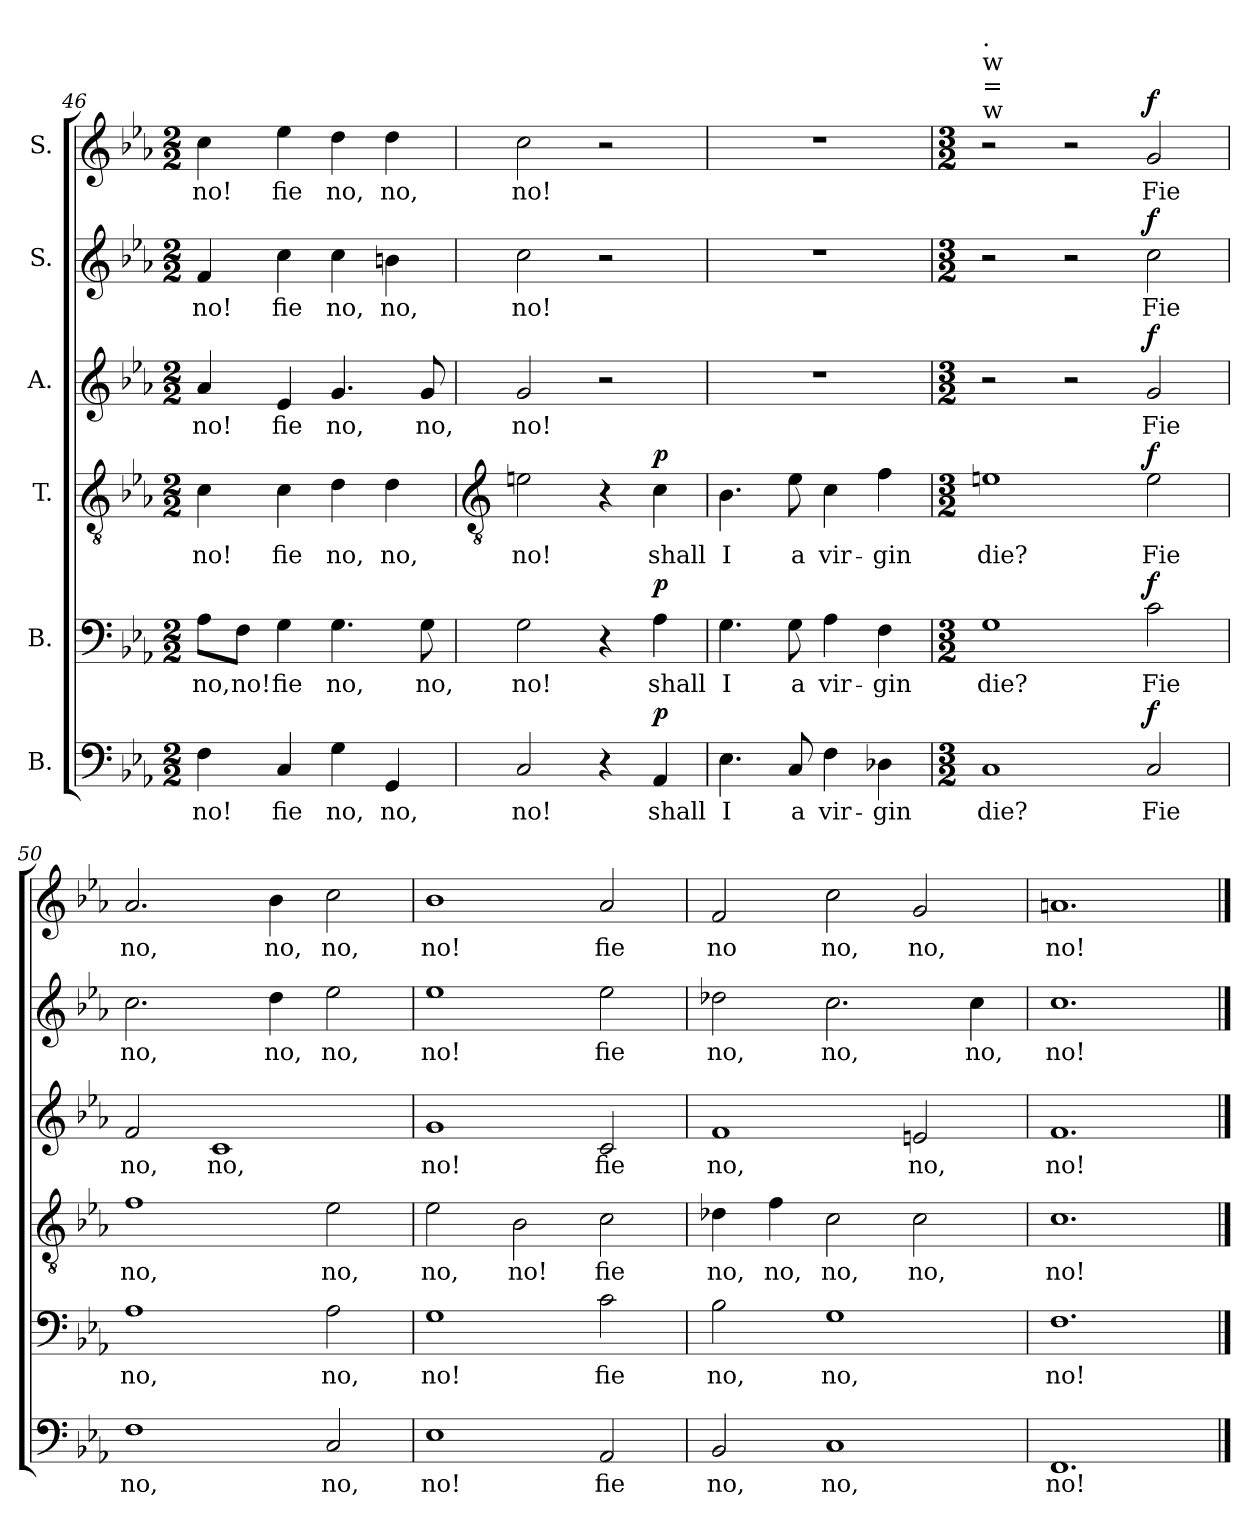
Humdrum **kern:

**kern	**text	**dynam	**kern	**text	**dynam	**kern	**text	**dynam	**kern	**text	**dynam	**kern	**text	**dynam	**kern	**text	**dynam
*part6	*part6	*part6	*part5	*part5	*part5	*part4	*part4	*part4	*part3	*part3	*part3	*part2	*part2	*part2	*part1	*part1	*part1
*staff6	*staff6	*staff6	*staff5	*staff5	*staff5	*staff4	*staff4	*staff4	*staff3	*staff3	*staff3	*staff2	*staff2	*staff2	*staff1	*staff1	*staff1
*I"B.	*	*	*I"B.	*	*	*I"T.	*	*	*I"A.	*	*	*I"S.	*	*	*I"S.	*	*
*clefF4	*	*	*clefF4	*	*	*clefGv2	*	*	*clefG2	*	*	*clefG2	*	*	*clefG2	*	*
*k[b-e-a-]	*	*	*k[b-e-a-]	*	*	*k[b-e-a-]	*	*	*k[b-e-a-]	*	*	*k[b-e-a-]	*	*	*k[b-e-a-]	*	*
*E-:	*	*	*E-:	*	*	*E-:	*	*	*E-:	*	*	*E-:	*	*	*E-:	*	*
*M2/2	*	*	*M2/2	*	*	*M2/2	*	*	*M2/2	*	*	*M2/2	*	*	*M2/2	*	*
=46	=46	=46	=46	=46	=46	=46	=46	=46	=46	=46	=46	=46	=46	=46	=46	=46	=46
!	!LO:LY:b	!	!	!LO:LY:b	!	!	!LO:LY:b	!	!	!LO:LY:b	!	!	!LO:LY:b	!	!	!LO:LY:b	!
4F	no!	.	8A-L	no,	.	4c	no!	.	4a-	no!	.	4f	no!	.	4cc	no!	.
!	!	!	!	!LO:LY:b	!	!	!	!	!	!	!	!	!	!	!	!	!
.	.	.	8FJ	no!	.	.	.	.	.	.	.	.	.	.	.	.	.
!	!LO:LY:b	!	!	!LO:LY:b	!	!	!LO:LY:b	!	!	!LO:LY:b	!	!	!LO:LY:b	!	!	!LO:LY:b	!
4C	fie	.	4G	fie	.	4c	fie	.	4e-	fie	.	4cc	fie	.	4ee-	fie	.
!	!LO:LY:b	!	!	!LO:LY:b	!	!	!LO:LY:b	!	!	!LO:LY:b	!	!	!LO:LY:b	!	!	!LO:LY:b	!
4G	no,	.	4.G	no,	.	4d	no,	.	4.g	no,	.	4cc	no,	.	4dd	no,	.
!	!LO:LY:b	!	!	!	!	!	!LO:LY:b	!	!	!	!	!	!LO:LY:b	!	!	!LO:LY:b	!
4GG	no,	.	.	.	.	4d	no,	.	.	.	.	4bn	no,	.	4dd	no,	.
!	!	!	!	!LO:LY:b	!	!	!	!	!	!LO:LY:b	!	!	!	!	!	!	!
.	.	.	8G	no,	.	.	.	.	8g	no,	.	.	.	.	.	.	.
!!LO:LB:g=z
=47	=47	=47	=47	=47	=47	=47	=47	=47	=47	=47	=47	=47	=47	=47	=47	=47	=47
*	*	*	*	*	*	*clefGv2	*	*	*	*	*	*	*	*	*	*	*
!	!LO:LY:b	!	!	!LO:LY:b	!	!	!LO:LY:b	!	!	!LO:LY:b	!	!	!LO:LY:b	!	!	!LO:LY:b	!
2C	no!	.	2G	no!	.	2en	no!	.	2g	no!	.	2cc	no!	.	2cc	no!	.
4r	.	.	4r	.	.	4r	.	.	2r	.	.	2r	.	.	2r	.	.
!	!LO:LY:b	!LO:DY:a	!	!LO:LY:b	!LO:DY:a	!	!LO:LY:b	!LO:DY:a	!	!	!	!	!	!	!	!	!
4AA-	shall	p	4A-	shall	p	4c	shall	p	.	.	.	.	.	.	.	.	.
=48	=48	=48	=48	=48	=48	=48	=48	=48	=48	=48	=48	=48	=48	=48	=48	=48	=48
!	!LO:LY:b	!	!	!LO:LY:b	!	!	!LO:LY:b	!	!	!	!	!	!	!	!	!	!
4.E-	I	.	4.G	I	.	4.B-	I	.	1r	.	.	1r	.	.	1r	.	.
!	!LO:LY:b	!	!	!LO:LY:b	!	!	!LO:LY:b	!	!	!	!	!	!	!	!	!	!
8C	a	.	8G	a	.	8e-	a	.	.	.	.	.	.	.	.	.	.
!	!LO:LY:b	!	!	!LO:LY:b	!	!	!LO:LY:b	!	!	!	!	!	!	!	!	!	!
4F	vir-	.	4A-	vir-	.	4c	vir-	.	.	.	.	.	.	.	.	.	.
!	!LO:LY:b	!	!	!LO:LY:b	!	!	!LO:LY:b	!	!	!	!	!	!	!	!	!	!
4D-X	-gin	.	4F	-gin	.	4f	-gin	.	.	.	.	.	.	.	.	.	.
=49	=49	=49	=49	=49	=49	=49	=49	=49	=49	=49	=49	=49	=49	=49	=49	=49	=49
*M3/2	*	*	*M3/2	*	*	*M3/2	*	*	*M3/2	*	*	*M3/2	*	*	*M3/2	*	*
!	!	!	!	!	!	!	!	!	!	!	!	!	!	!	!LO:TX:a:t=w	!	!
!	!	!	!	!	!	!	!	!	!	!	!	!	!	!	!LO:TX:a:t==	!	!
!	!	!	!	!	!	!	!	!	!	!	!	!	!	!	!LO:TX:a:t=w	!	!
!	!	!	!	!	!	!	!	!	!	!	!	!	!	!	!LO:TX:a:t=.	!	!
!	!LO:LY:b	!	!	!LO:LY:b	!	!	!LO:LY:b	!	!	!	!	!	!	!	!	!	!
1C	die?	.	1G	die?	.	1en	die?	.	2r	.	.	2r	.	.	2r	.	.
.	.	.	.	.	.	.	.	.	2r	.	.	2r	.	.	2r	.	.
!	!LO:LY:b	!LO:DY:b	!	!LO:LY:b	!LO:DY:a	!	!LO:LY:b	!LO:DY:b	!	!LO:LY:b	!LO:DY:b	!	!LO:LY:b	!LO:DY:b	!	!LO:LY:b	!LO:DY:b
2C	Fie	f	2c	Fie	f	2e	Fie	f	2g	Fie	f	2cc	Fie	f	2g	Fie	f
=50	=50	=50	=50	=50	=50	=50	=50	=50	=50	=50	=50	=50	=50	=50	=50	=50	=50
!	!LO:LY:b	!	!	!LO:LY:b	!	!	!LO:LY:b	!	!	!LO:LY:b	!	!	!LO:LY:b	!	!	!LO:LY:b	!
1F	no,	.	1A-	no,	.	1f	no,	.	2f	no,	.	2.cc	no,	.	2.a-	no,	.
!	!	!	!	!	!	!	!	!	!	!LO:LY:b	!	!	!	!	!	!	!
.	.	.	.	.	.	.	.	.	1c	no,	.	.	.	.	.	.	.
!	!	!	!	!	!	!	!	!	!	!	!	!	!LO:LY:b	!	!	!LO:LY:b	!
.	.	.	.	.	.	.	.	.	.	.	.	4dd	no,	.	4b-	no,	.
!	!LO:LY:b	!	!	!LO:LY:b	!	!	!LO:LY:b	!	!	!	!	!	!LO:LY:b	!	!	!LO:LY:b	!
2C	no,	.	2A-	no,	.	2e-	no,	.	.	.	.	2ee-	no,	.	2cc	no,	.
=51	=51	=51	=51	=51	=51	=51	=51	=51	=51	=51	=51	=51	=51	=51	=51	=51	=51
!	!LO:LY:b	!	!	!LO:LY:b	!	!	!LO:LY:b	!	!	!LO:LY:b	!	!	!LO:LY:b	!	!	!LO:LY:b	!
1E-	no!	.	1G	no!	.	2e-	no,	.	1g	no!	.	1ee-	no!	.	1b-	no!	.
!	!	!	!	!	!	!	!LO:LY:b	!	!	!	!	!	!	!	!	!	!
.	.	.	.	.	.	2B-	no!	.	.	.	.	.	.	.	.	.	.
!	!LO:LY:b	!	!	!LO:LY:b	!	!	!LO:LY:b	!	!	!LO:LY:b	!	!	!LO:LY:b	!	!	!LO:LY:b	!
2AA-	fie	.	2c	fie	.	2c	fie	.	2c	fie	.	2ee-	fie	.	2a-	fie	.
=52	=52	=52	=52	=52	=52	=52	=52	=52	=52	=52	=52	=52	=52	=52	=52	=52	=52
!	!LO:LY:b	!	!	!LO:LY:b	!	!	!LO:LY:b	!	!	!LO:LY:b	!	!	!LO:LY:b	!	!	!LO:LY:b	!
2BB-	no,	.	2B-	no,	.	4d-X	no,	.	1f	no,	.	2dd-X	no,	.	2f	no	.
!	!	!	!	!	!	!	!LO:LY:b	!	!	!	!	!	!	!	!	!	!
.	.	.	.	.	.	4f	no,	.	.	.	.	.	.	.	.	.	.
!	!LO:LY:b	!	!	!LO:LY:b	!	!	!LO:LY:b	!	!	!	!	!	!LO:LY:b	!	!	!LO:LY:b	!
1C	no,	.	1G	no,	.	2c	no,	.	.	.	.	2.cc	no,	.	2cc	no,	.
!	!	!	!	!	!	!	!LO:LY:b	!	!	!LO:LY:b	!	!	!	!	!	!LO:LY:b	!
.	.	.	.	.	.	2c	no,	.	2en	no,	.	.	.	.	2g	no,	.
!	!	!	!	!	!	!	!	!	!	!	!	!	!LO:LY:b	!	!	!	!
.	.	.	.	.	.	.	.	.	.	.	.	4cc	no,	.	.	.	.
=53	=53	=53	=53	=53	=53	=53	=53	=53	=53	=53	=53	=53	=53	=53	=53	=53	=53
!	!LO:LY:b	!	!	!LO:LY:b	!	!	!LO:LY:b	!	!	!LO:LY:b	!	!	!LO:LY:b	!	!	!LO:LY:b	!
1.FF	no!	.	1.F	no!	.	1.c	no!	.	1.f	no!	.	1.cc	no!	.	1.an	no!	.
==	==	==	==	==	==	==	==	==	==	==	==	==	==	==	==	==	==
*-	*-	*-	*-	*-	*-	*-	*-	*-	*-	*-	*-	*-	*-	*-	*-	*-	*-
